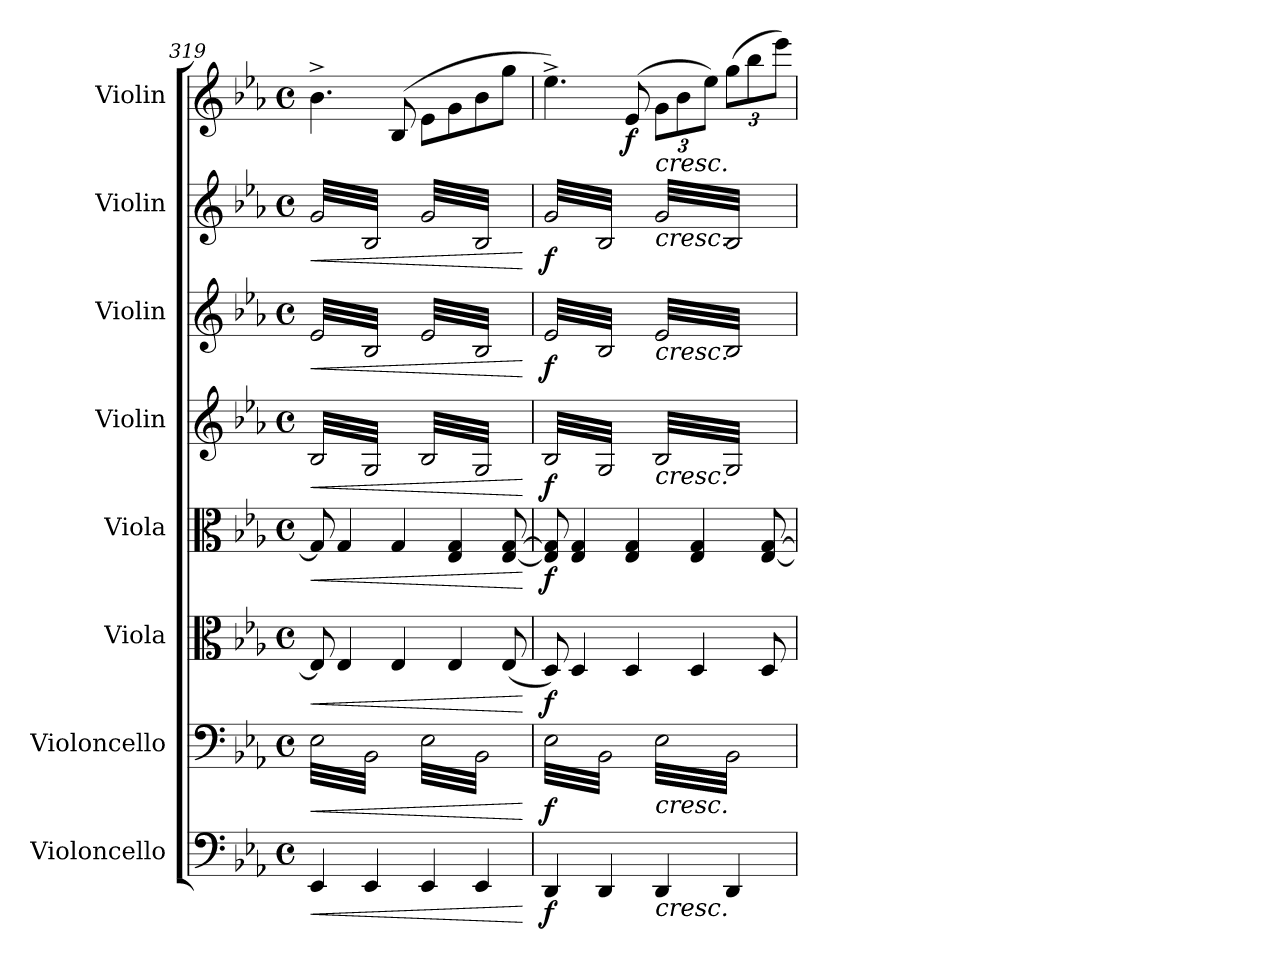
**kern	**dynam	**kern	**dynam	**kern	**dynam	**kern	**dynam	**kern	**dynam	**kern	**dynam	**kern	**dynam	**kern	**dynam
*part8	*part8	*part7	*part7	*part6	*part6	*part5	*part5	*part4	*part4	*part3	*part3	*part2	*part2	*part1	*part1
*staff8	*staff8	*staff7	*staff7	*staff6	*staff6	*staff5	*staff5	*staff4	*staff4	*staff3	*staff3	*staff2	*staff2	*staff1	*staff1
*I"Violoncello	*	*I"Violoncello	*	*I"Viola	*	*I"Viola	*	*I"Violin	*	*I"Violin	*	*I"Violin	*	*I"Violin	*
*I'Vc.	*	*I'Vc.	*	*I'Vla.	*	*I'Vla.	*	*I'Vln.	*	*I'Vln.	*	*I'Vln.	*	*I'Vln.	*
*clefF4	*	*clefF4	*	*clefC3	*	*clefC3	*	*clefG2	*	*clefG2	*	*clefG2	*	*clefG2	*
*k[b-e-a-]	*	*k[b-e-a-]	*	*k[b-e-a-]	*	*k[b-e-a-]	*	*k[b-e-a-]	*	*k[b-e-a-]	*	*k[b-e-a-]	*	*k[b-e-a-]	*
*M4/4	*	*M4/4	*	*M4/4	*	*M4/4	*	*M4/4	*	*M4/4	*	*M4/4	*	*M4/4	*
*met(c)	*	*met(c)	*	*met(c)	*	*met(c)	*	*met(c)	*	*met(c)	*	*met(c)	*	*met(c)	*
=319	=319	=319	=319	=319	=319	=319	=319	=319	=319	=319	=319	=319	=319	=319	=319
!	!LO:HP:b	!	!LO:HP:b	!	!LO:HP:b	!	!LO:HP:b	!	!LO:HP:b	!	!LO:HP:b	!	!LO:HP:b	!	!
*	*	*tremolo	*	*	*	*	*	*	*	*	*	*	*	*	*
*	*	*	*	*	*	*	*	*tremolo	*	*	*	*	*	*	*
*	*	*	*	*	*	*	*	*	*	*tremolo	*	*	*	*	*
*	*	*	*	*	*	*	*	*	*	*	*	*tremolo	*	*	*
4EE-/	<	(>32E-\LLL	<	8E-/]	<	8G/]	<	(<32B-/LLL	<	(<32e-/LLL	<	(<32g/LLL	<	4.b-^\	.
.	.	32BB-/	.	.	.	.	.	32G/	.	32B-/	.	32B-/	.	.	.
.	.	32E-\	.	.	.	.	.	32B-/	.	32e-/	.	32g/	.	.	.
.	.	32BB-/	.	.	.	.	.	32G/	.	32B-/	.	32B-/	.	.	.
.	.	32E-\	.	4E-/	.	4G/	.	32B-/	.	32e-/	.	32g/	.	.	.
.	.	32BB-/	.	.	.	.	.	32G/	.	32B-/	.	32B-/	.	.	.
.	.	32E-\	.	.	.	.	.	32B-/	.	32e-/	.	32g/	.	.	.
.	.	32BB-/	.	.	.	.	.	32G/	.	32B-/	.	32B-/	.	.	.
4EE-/	.	32E-\	.	.	.	.	.	32B-/	.	32e-/	.	32g/	.	.	.
.	.	32BB-/	.	.	.	.	.	32G/	.	32B-/	.	32B-/	.	.	.
.	.	32E-\	.	.	.	.	.	32B-/	.	32e-/	.	32g/	.	.	.
.	.	32BB-/	.	.	.	.	.	32G/	.	32B-/	.	32B-/	.	.	.
.	.	32E-\	.	4E-/	.	4G/	.	32B-/	.	32e-/	.	32g/	.	(>8B-/	.
.	.	32BB-/	.	.	.	.	.	32G/	.	32B-/	.	32B-/	.	.	.
.	.	32E-\	.	.	.	.	.	32B-/	.	32e-/	.	32g/	.	.	.
.	.	32BB-/JJJ	.	.	.	.	.	32G/JJJ	.	32B-/JJJ	.	32B-/JJJ	.	.	.
4EE-/	.	32E-\LLL	.	.	.	.	.	32B-/LLL	.	32e-/LLL	.	32g/LLL	.	8e-\L	.
.	.	32BB-/)	.	.	.	.	.	32G/)	.	32B-/)	.	32B-/)	.	.	.
.	.	32E-\	.	.	.	.	.	32B-/	.	32e-/	.	32g/	.	.	.
.	.	32BB-/)	.	.	.	.	.	32G/)	.	32B-/)	.	32B-/)	.	.	.
.	.	32E-\	.	4E-/	.	4E-/ 4G/	.	32B-/	.	32e-/	.	32g/	.	8g\	.
.	.	32BB-/)	.	.	.	.	.	32G/)	.	32B-/)	.	32B-/)	.	.	.
.	.	32E-\	.	.	.	.	.	32B-/	.	32e-/	.	32g/	.	.	.
.	.	32BB-/)	.	.	.	.	.	32G/)	.	32B-/)	.	32B-/)	.	.	.
4EE-/	.	32E-\	.	.	.	.	.	32B-/	.	32e-/	.	32g/	.	8b-\	.
.	.	32BB-/)	.	.	.	.	.	32G/)	.	32B-/)	.	32B-/)	.	.	.
.	.	32E-\	.	.	.	.	.	32B-/	.	32e-/	.	32g/	.	.	.
.	.	32BB-/)	.	.	.	.	.	32G/)	.	32B-/)	.	32B-/)	.	.	.
.	.	32E-\	.	(<8E-/	.	[8E-/ [8G/	.	32B-/	.	32e-/	.	32g/	.	8gg\J	.
.	.	32BB-/)	.	.	.	.	.	32G/)	.	32B-/)	.	32B-/)	.	.	.
.	.	32E-\	.	.	.	.	.	32B-/	.	32e-/	.	32g/	.	.	.
.	.	32BB-/)JJJ	.	.	.	.	.	32G/)JJJ	.	32B-/)JJJ	.	32B-/)JJJ	.	.	.
.	[	.	[	.	[	.	[	.	[	.	[	.	[	.	.
!!LO:PB:g=z
=320	=320	=320	=320	=320	=320	=320	=320	=320	=320	=320	=320	=320	=320	=320	=320
!	!LO:DY:b	!	!LO:DY:b	!	!LO:DY:b	!	!LO:DY:b	!	!LO:DY:b	!	!LO:DY:b	!	!LO:DY:b	!	!
4DD/	f	32E-\LLL	f	8D/)	f	8E-/] 8G/]	f	(<32B-/LLL	f	(<32e-/LLL	f	(<32g/LLL	f	4.ee-^\)	.
.	.	32BB-/	.	.	.	.	.	32G/	.	32B-/	.	32B-/	.	.	.
.	.	32E-\	.	.	.	.	.	32B-/	.	32e-/	.	32g/	.	.	.
.	.	32BB-/	.	.	.	.	.	32G/	.	32B-/	.	32B-/	.	.	.
.	.	32E-\	.	4D/	.	4E-/ 4G/	.	32B-/	.	32e-/	.	32g/	.	.	.
.	.	32BB-/	.	.	.	.	.	32G/	.	32B-/	.	32B-/	.	.	.
.	.	32E-\	.	.	.	.	.	32B-/	.	32e-/	.	32g/	.	.	.
.	.	32BB-/	.	.	.	.	.	32G/	.	32B-/	.	32B-/	.	.	.
4DD/	.	32E-\	.	.	.	.	.	32B-/	.	32e-/	.	32g/	.	.	.
.	.	32BB-/	.	.	.	.	.	32G/	.	32B-/	.	32B-/	.	.	.
.	.	32E-\	.	.	.	.	.	32B-/	.	32e-/	.	32g/	.	.	.
.	.	32BB-/	.	.	.	.	.	32G/	.	32B-/	.	32B-/	.	.	.
!	!	!	!	!	!	!	!	!	!	!	!	!	!	!	!LO:DY:b
.	.	32E-\	.	4D/	.	4E-/ 4G/	.	32B-/	.	32e-/	.	32g/	.	(>8e-/	f
.	.	32BB-/	.	.	.	.	.	32G/	.	32B-/	.	32B-/	.	.	.
.	.	32E-\	.	.	.	.	.	32B-/	.	32e-/	.	32g/	.	.	.
.	.	32BB-/JJJ	.	.	.	.	.	32G/JJJ	.	32B-/JJJ	.	32B-/JJJ	.	.	.
*	*	*	*	*	*	*	*	*	*	*	*	*	*	*Xbrackettup	*
!	!	!	!	!	!	!	!	!	!	!	!	!	!	!LO:TX:b:i:t=cresc.	!
!	!	!	!	!	!	!	!	!	!	!	!	!LO:TX:b:i:t=cresc.	!	!	!
!	!	!	!	!	!	!	!	!	!	!LO:TX:b:i:t=cresc.	!	!	!	!	!
!	!	!	!	!	!	!	!	!LO:TX:b:i:t=cresc.	!	!	!	!	!	!	!
!	!	!LO:TX:b:i:t=cresc.	!	!	!	!	!	!	!	!	!	!	!	!	!
!LO:TX:b:i:t=cresc.	!	!	!	!	!	!	!	!	!	!	!	!	!	!	!
4DD/	.	32E-\LLL	.	.	.	.	.	32B-/LLL	.	32e-/LLL	.	32g/LLL	.	12g\L	.
.	.	32BB-/	.	.	.	.	.	32G/)	.	32B-/)	.	32B-/)	.	.	.
.	.	32E-\	.	.	.	.	.	32B-/	.	32e-/	.	32g/	.	.	.
.	.	.	.	.	.	.	.	.	.	.	.	.	.	12b-\	.
.	.	32BB-/	.	.	.	.	.	32G/)	.	32B-/)	.	32B-/)	.	.	.
.	.	32E-\	.	4D/	.	4E-/ 4G/	.	32B-/	.	32e-/	.	32g/	.	.	.
.	.	32BB-/	.	.	.	.	.	32G/)	.	32B-/)	.	32B-/)	.	.	.
.	.	.	.	.	.	.	.	.	.	.	.	.	.	12ee-\J)	.
.	.	32E-\	.	.	.	.	.	32B-/	.	32e-/	.	32g/	.	.	.
.	.	32BB-/	.	.	.	.	.	32G/)	.	32B-/)	.	32B-/)	.	.	.
4DD/	.	32E-\	.	.	.	.	.	32B-/	.	32e-/	.	32g/	.	(>12gg\L	.
.	.	32BB-/	.	.	.	.	.	32G/)	.	32B-/)	.	32B-/)	.	.	.
.	.	32E-\	.	.	.	.	.	32B-/	.	32e-/	.	32g/	.	.	.
.	.	.	.	.	.	.	.	.	.	.	.	.	.	12bb-\	.
.	.	32BB-/	.	.	.	.	.	32G/)	.	32B-/)	.	32B-/)	.	.	.
.	.	32E-\	.	8D/	.	[8E-/ [8G/	.	32B-/	.	32e-/	.	32g/	.	.	.
.	.	32BB-/	.	.	.	.	.	32G/)	.	32B-/)	.	32B-/)	.	.	.
.	.	.	.	.	.	.	.	.	.	.	.	.	.	12eee-\J)	.
.	.	32E-\	.	.	.	.	.	32B-/	.	32e-/	.	32g/	.	.	.
.	.	32BB-/JJJ	.	.	.	.	.	32G/)JJJ	.	32B-/)JJJ	.	32B-/)JJJ	.	.	.
*	*	*	*	*	*	*	*	*	*	*	*	*Xtremolo	*	*	*
*	*	*	*	*	*	*	*	*	*	*Xtremolo	*	*	*	*	*
*	*	*	*	*	*	*	*	*Xtremolo	*	*	*	*	*	*	*
*	*	*Xtremolo	*	*	*	*	*	*	*	*	*	*	*	*	*
.	.	.	.	.	.	.	.	.	.	.	.	.	.	.	.
.	.	.	.	.	.	.	.	.	.	.	.	.	.	.	.
.	.	.	.	.	.	.	.	.	.	.	.	.	.	.	.
.	.	.	.	.	.	.	.	.	.	.	.	.	.	.	.
.	.	.	.	.	.	.	.	.	.	.	.	.	.	.	.
.	.	.	.	.	.	.	.	.	.	.	.	.	.	.	.
.	.	.	.	.	.	.	.	.	.	.	.	.	.	.	.
.	.	.	.	.	.	.	.	.	.	.	.	.	.	.	.
=	=	=	=	=	=	=	=	=	=	=	=	=	=	=	=
*-	*-	*-	*-	*-	*-	*-	*-	*-	*-	*-	*-	*-	*-	*-	*-
